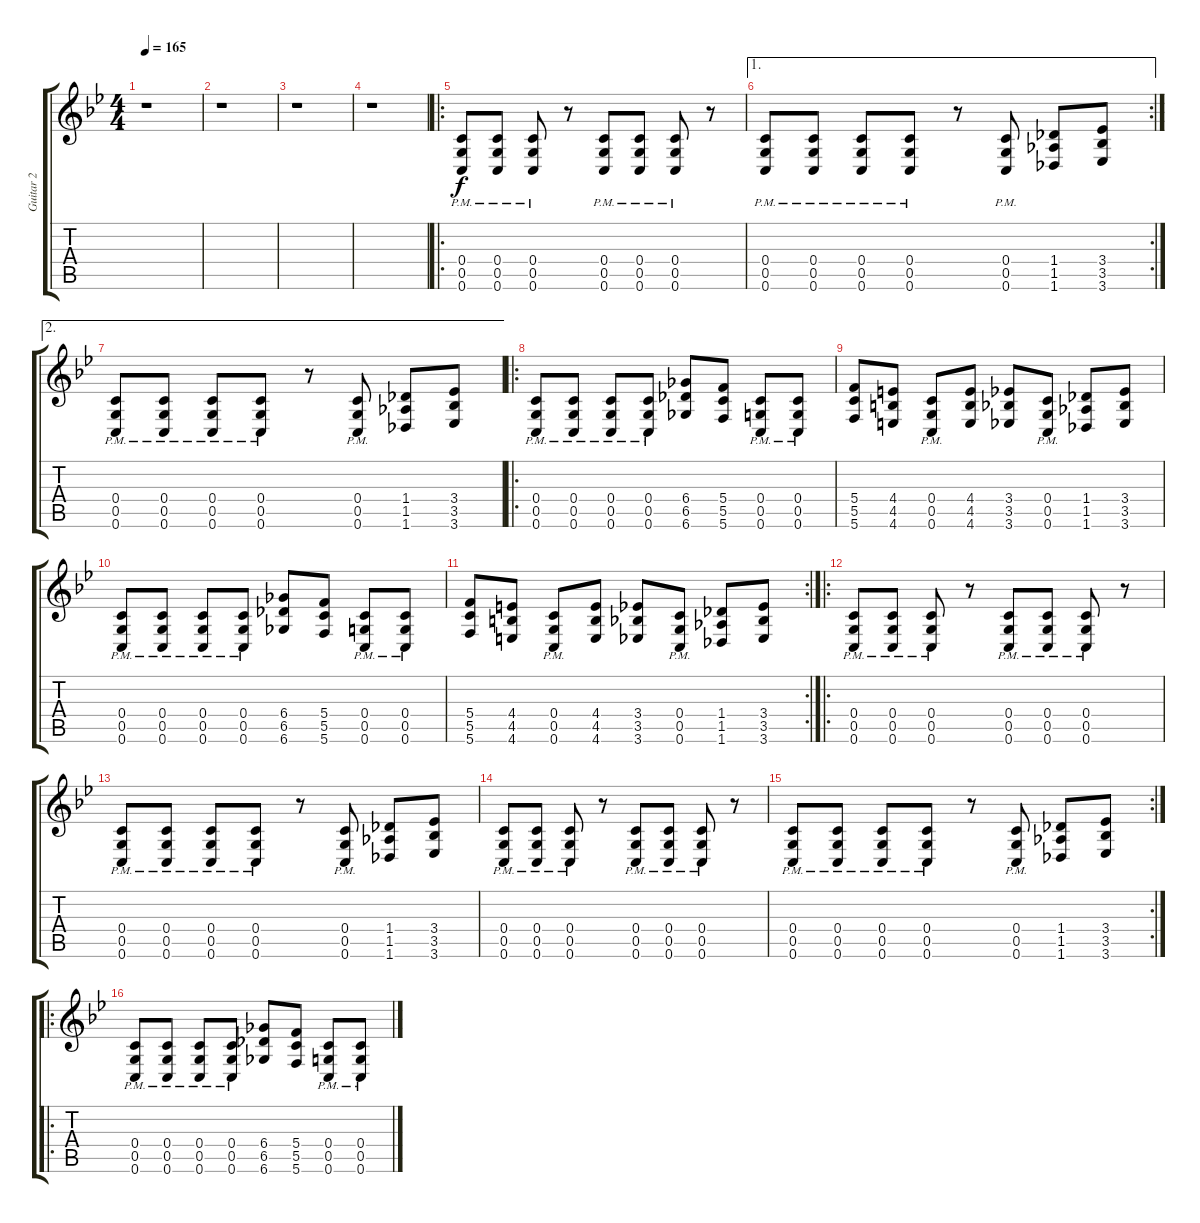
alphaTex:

\track ("Guitar 2" "Guitar 2") {instrument overdrivenguitar}
\staff {score tabs}
\tuning (D4 A3 F3 C3 G2 C2) {hide}
\ts (4 4)
\tempo 165
\clef g2
\ks bb
r.1{dy f instrument overdrivenguitar} |
r.1 |
r.1 |
r.1 |
\ro
(0.4{pm} 0.5{pm} 0.6{pm}).8 (0.4{pm} 0.5{pm} 0.6{pm}).8 (0.4{pm} 0.5{pm} 0.6{pm}).8 r.8 (0.4{pm} 0.5{pm} 0.6{pm}).8 (0.4{pm} 0.5{pm} 0.6{pm}).8 (0.4{pm} 0.5{pm} 0.6{pm}).8 r.8 |
\ae 1
\rc 2
(0.4{pm} 0.5{pm} 0.6{pm}).8 (0.4{pm} 0.5{pm} 0.6{pm}).8 (0.4{pm} 0.5{pm} 0.6{pm}).8 (0.4{pm} 0.5{pm} 0.6{pm}).8 r.8 (0.4{pm} 0.5{pm} 0.6{pm}).8 (1.4 1.5 1.6).8 (3.4 3.5 3.6).8 |
\ae 2
(0.4{pm} 0.5{pm} 0.6{pm}).8 (0.4{pm} 0.5{pm} 0.6{pm}).8 (0.4{pm} 0.5{pm} 0.6{pm}).8 (0.4{pm} 0.5{pm} 0.6{pm}).8 r.8 (0.4{pm} 0.5{pm} 0.6{pm}).8 (1.4 1.5 1.6).8 (3.4 3.5 3.6).8 |
\ro
(0.4{pm} 0.5{pm} 0.6{pm}).8 (0.4{pm} 0.5{pm} 0.6{pm}).8 (0.4{pm} 0.5{pm} 0.6{pm}).8 (0.4{pm} 0.5{pm} 0.6{pm}).8 (6.4 6.5 6.6).8 (5.4 5.5 5.6).8 (0.4{pm} 0.5{pm} 0.6{pm}).8 (0.4{pm} 0.5{pm} 0.6{pm}).8 |
(5.4 5.5 5.6).8 (4.4 4.5 4.6).8 (0.4{pm} 0.5{pm} 0.6{pm}).8 (4.4 4.5 4.6).8 (3.4 3.5 3.6).8 (0.4{pm} 0.5{pm} 0.6{pm}).8 (1.4 1.5 1.6).8 (3.4 3.5 3.6).8 |
(0.4{pm} 0.5{pm} 0.6{pm}).8 (0.4{pm} 0.5{pm} 0.6{pm}).8 (0.4{pm} 0.5{pm} 0.6{pm}).8 (0.4{pm} 0.5{pm} 0.6{pm}).8 (6.4 6.5 6.6).8 (5.4 5.5 5.6).8 (0.4{pm} 0.5{pm} 0.6{pm}).8 (0.4{pm} 0.5{pm} 0.6{pm}).8 |
\rc 2
(5.4 5.5 5.6).8 (4.4 4.5 4.6).8 (0.4{pm} 0.5{pm} 0.6{pm}).8 (4.4 4.5 4.6).8 (3.4 3.5 3.6).8 (0.4{pm} 0.5{pm} 0.6{pm}).8 (1.4 1.5 1.6).8 (3.4 3.5 3.6).8 |
\ro
(0.4{pm} 0.5{pm} 0.6{pm}).8 (0.4{pm} 0.5{pm} 0.6{pm}).8 (0.4{pm} 0.5{pm} 0.6{pm}).8 r.8 (0.4{pm} 0.5{pm} 0.6{pm}).8 (0.4{pm} 0.5{pm} 0.6{pm}).8 (0.4{pm} 0.5{pm} 0.6{pm}).8 r.8 |
(0.4{pm} 0.5{pm} 0.6{pm}).8 (0.4{pm} 0.5{pm} 0.6{pm}).8 (0.4{pm} 0.5{pm} 0.6{pm}).8 (0.4{pm} 0.5{pm} 0.6{pm}).8 r.8 (0.4{pm} 0.5{pm} 0.6{pm}).8 (1.4 1.5 1.6).8 (3.4 3.5 3.6).8 |
(0.4{pm} 0.5{pm} 0.6{pm}).8 (0.4{pm} 0.5{pm} 0.6{pm}).8 (0.4{pm} 0.5{pm} 0.6{pm}).8 r.8 (0.4{pm} 0.5{pm} 0.6{pm}).8 (0.4{pm} 0.5{pm} 0.6{pm}).8 (0.4{pm} 0.5{pm} 0.6{pm}).8 r.8 |
\rc 2
(0.4{pm} 0.5{pm} 0.6{pm}).8 (0.4{pm} 0.5{pm} 0.6{pm}).8 (0.4{pm} 0.5{pm} 0.6{pm}).8 (0.4{pm} 0.5{pm} 0.6{pm}).8 r.8 (0.4{pm} 0.5{pm} 0.6{pm}).8 (1.4 1.5 1.6).8 (3.4 3.5 3.6).8 |
\ro
(0.4{pm} 0.5{pm} 0.6{pm}).8 (0.4{pm} 0.5{pm} 0.6{pm}).8 (0.4{pm} 0.5{pm} 0.6{pm}).8 (0.4{pm} 0.5{pm} 0.6{pm}).8 (6.4 6.5 6.6).8 (5.4 5.5 5.6).8 (0.4{pm} 0.5{pm} 0.6{pm}).8 (0.4{pm} 0.5{pm} 0.6{pm}).8
